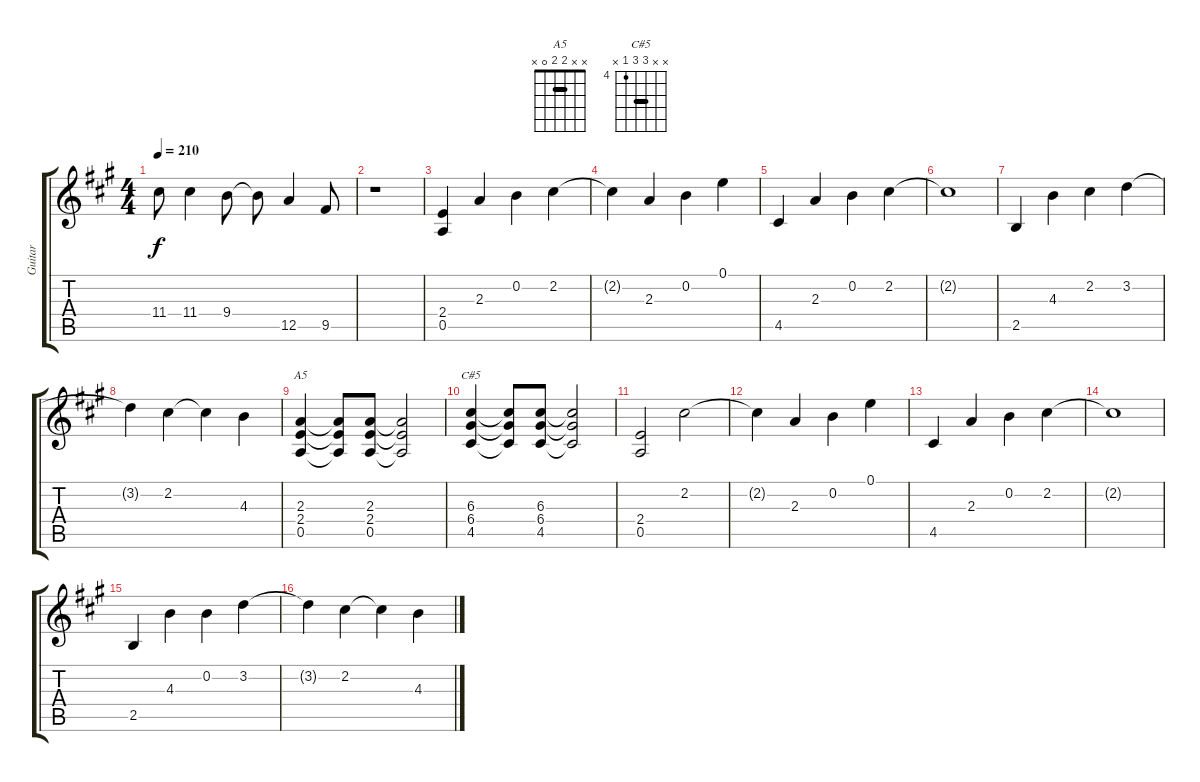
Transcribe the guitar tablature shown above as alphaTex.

\track ("Guitar" "Guitar") {instrument distortionguitar}
\staff {score tabs}
\tuning (E4 B3 G3 D3 A2 E2) {hide}
\chord ("A5" x x 2 2 0 x) {barre 2}
\chord ("C#5" x x 6 6 4 x) {firstfret 4 barre 6}
\ts (4 4)
\tempo 210
\clef g2
\ks a
11.4.8{dy f} 11.4.4 9.4.8 9.4{t}.8 12.5.4 9.5.8 |
r.1 |
(2.4 0.5).4{instrument overdrivenguitar} 2.3.4 0.2.4 2.2.4 |
2.2{t}.4 2.3.4 0.2.4 0.1.4 |
4.5.4 2.3.4 0.2.4 2.2.4 |
2.2{t}.1 |
2.5.4 4.3.4 2.2.4 3.2.4 |
3.2{t}.4 2.2.4 2.2{t}.4 4.3.4 |
(2.3 2.4 0.5).4{ch "A5"} (2.3{t} 2.4{t} 0.5{t}).8 (2.3 2.4 0.5).8 (2.3{t} 2.4{t} 0.5{t}).2 |
(6.3 6.4 4.5).4{ch "C#5"} (6.3{t} 6.4{t} 4.5{t}).8 (6.3 6.4 4.5).8 (6.3{t} 6.4{t} 4.5{t}).2 |
(2.4 0.5).2 2.2.2 |
2.2{t}.4 2.3.4 0.2.4 0.1.4 |
4.5.4 2.3.4 0.2.4 2.2.4 |
2.2{t}.1 |
2.5.4 4.3.4 0.2.4 3.2.4 |
3.2{t}.4 2.2.4 2.2{t}.4 4.3.4
